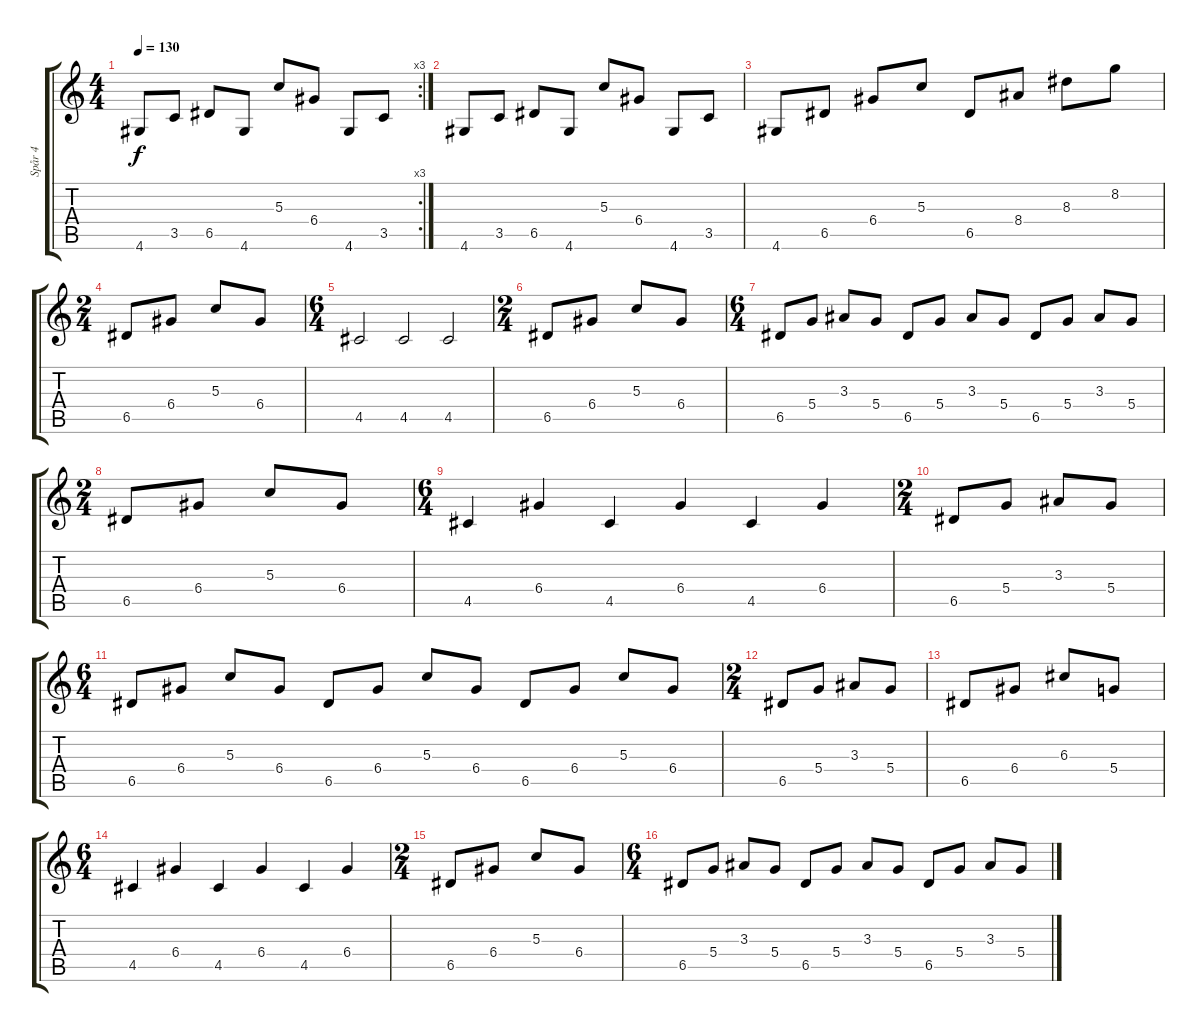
\track ("Spår 4" "Spår 4") {instrument overdrivenguitar}
\staff {score tabs}
\tuning (E4 B3 G3 D3 A2 E2) {hide}
\rc 3
\ts (4 4)
\tempo 130
\clef g2
\ks c
4.6.8{dy f} 3.5.8 6.5.8 4.6.8 5.3.8 6.4.8 4.6.8 3.5.8 |
4.6.8 3.5.8 6.5.8 4.6.8 5.3.8 6.4.8 4.6.8 3.5.8 |
4.6.8 6.5.8 6.4.8 5.3.8 6.5.8 8.4.8 8.3.8 8.2.8 |
\ts (2 4)
6.5.8 6.4.8 5.3.8 6.4.8 |
\ts (6 4)
4.5.2 4.5.2 4.5.2 |
\ts (2 4)
6.5.8 6.4.8 5.3.8 6.4.8 |
\ts (6 4)
6.5.8 5.4.8 3.3.8 5.4.8 6.5.8 5.4.8 3.3.8 5.4.8 6.5.8 5.4.8 3.3.8 5.4.8 |
\ts (2 4)
6.5.8 6.4.8 5.3.8 6.4.8 |
\ts (6 4)
4.5.4 6.4.4 4.5.4 6.4.4 4.5.4 6.4.4 |
\ts (2 4)
6.5.8 5.4.8 3.3.8 5.4.8 |
\ts (6 4)
6.5.8 6.4.8 5.3.8 6.4.8 6.5.8 6.4.8 5.3.8 6.4.8 6.5.8 6.4.8 5.3.8 6.4.8 |
\ts (2 4)
6.5.8 5.4.8 3.3.8 5.4.8 |
6.5.8 6.4.8 6.3.8 5.4.8 |
\ts (6 4)
4.5.4 6.4.4 4.5.4 6.4.4 4.5.4 6.4.4 |
\ts (2 4)
6.5.8 6.4.8 5.3.8 6.4.8 |
\ts (6 4)
6.5.8 5.4.8 3.3.8 5.4.8 6.5.8 5.4.8 3.3.8 5.4.8 6.5.8 5.4.8 3.3.8 5.4.8
